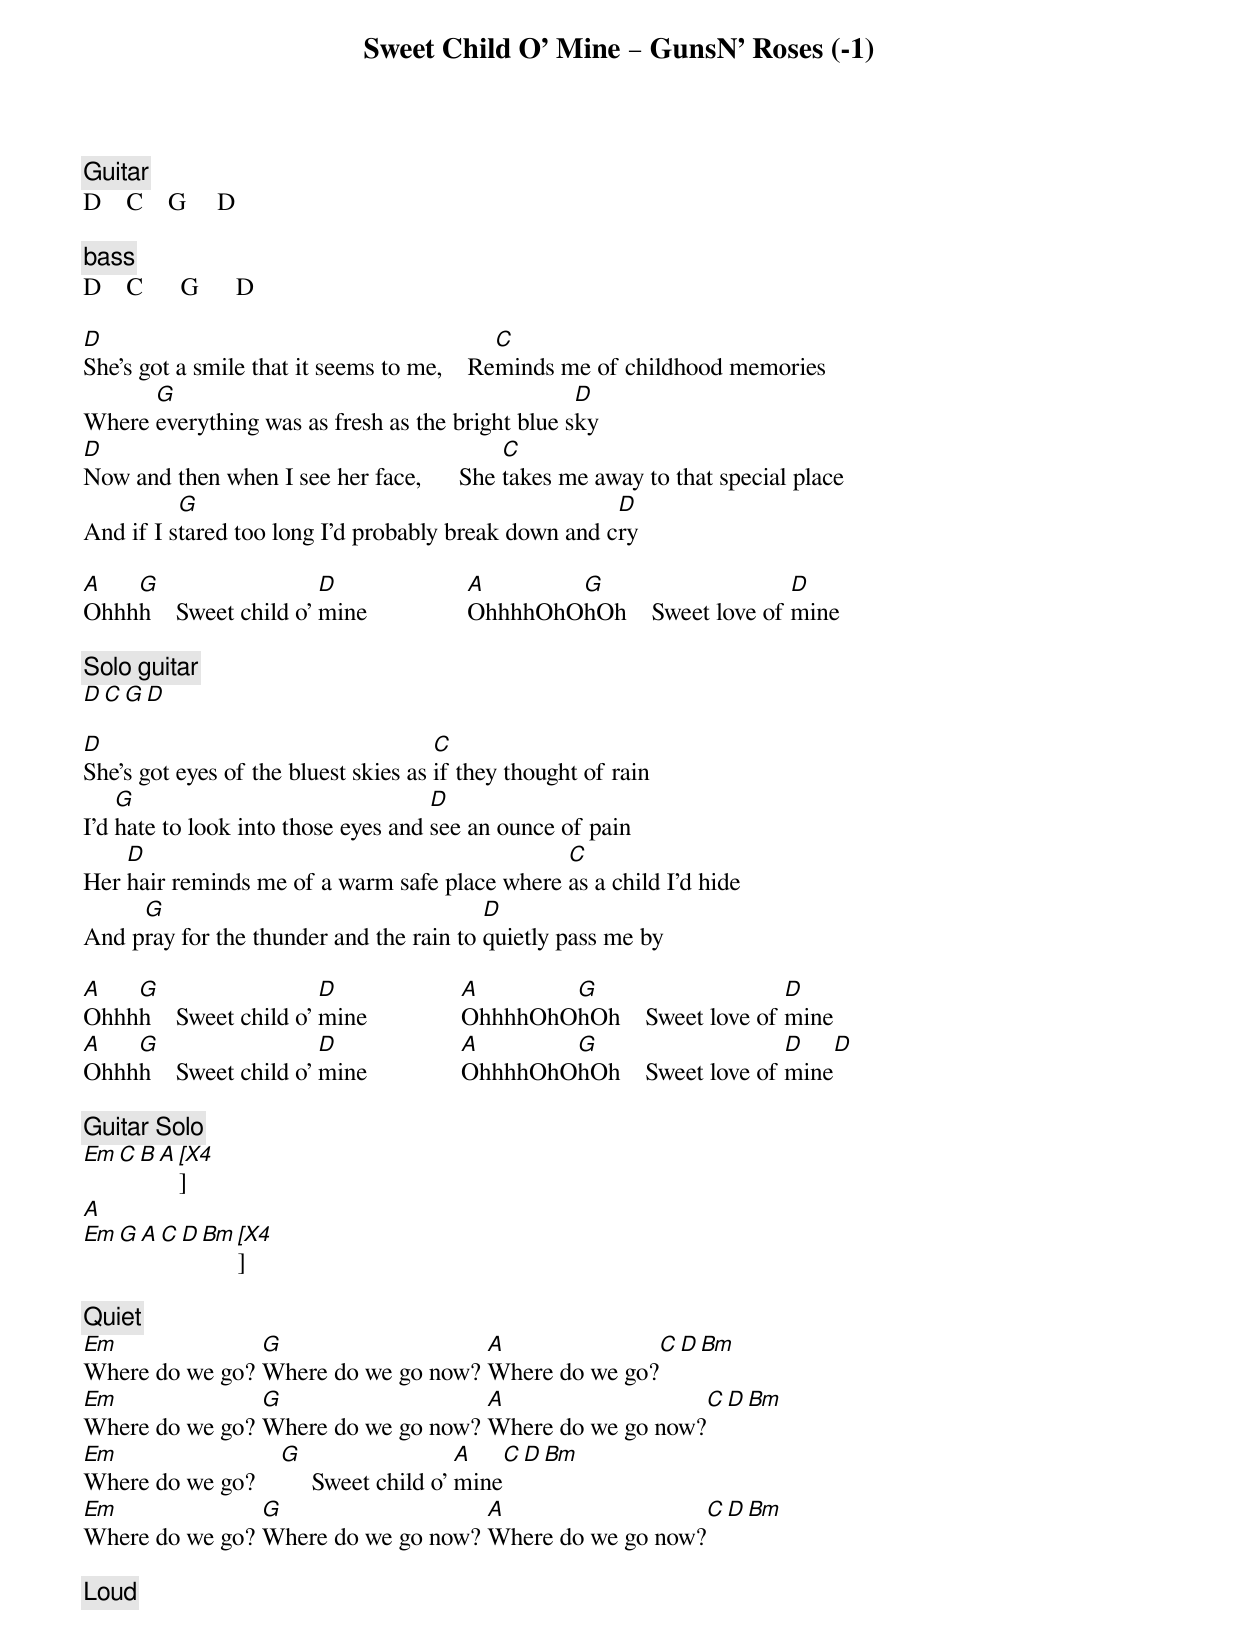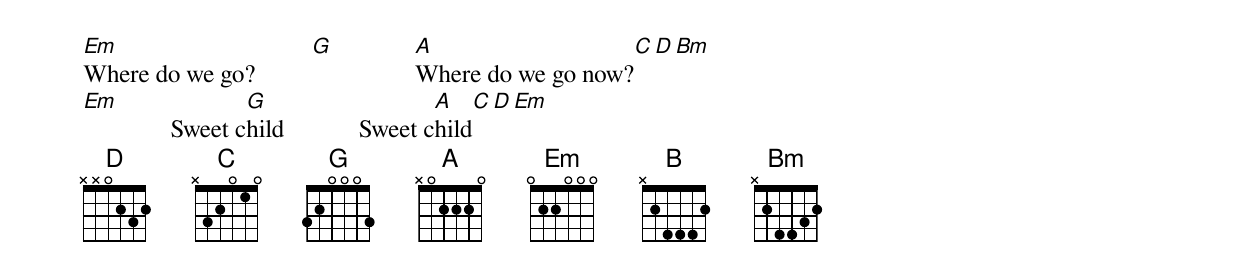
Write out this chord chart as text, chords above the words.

Sweet Child O' Mine – GunsN' Roses (-1)

[Guitar]
D    C    G     D

[bass]
D    C      G      D

D                                           C
She's got a smile that it seems to me,    Reminds me of childhood memories
      G                                           D
Where everything was as fresh as the bright blue sky
D                                          C
Now and then when I see her face,      She takes me away to that special place
          G                                           D
And if I stared too long I'd probably break down and cry

A   G                   D                   A       G                    D
Ohhhh    Sweet child o' mine                OhhhhOhOhOh    Sweet love of mine

[Solo guitar]
D    C    G     D

D                                     C
She's got eyes of the bluest skies as if they thought of rain
    G                                D
I'd hate to look into those eyes and see an ounce of pain
    D                                          C
Her hair reminds me of a warm safe place where as a child I'd hide
     G                                   D
And pray for the thunder and the rain to quietly pass me by

A   G                   D                  A       G                    D
Ohhhh    Sweet child o' mine               OhhhhOhOhOh    Sweet love of mine
A   G                   D                  A       G                    D       D
Ohhhh    Sweet child o' mine               OhhhhOhOhOh    Sweet love of mine

[Guitar Solo]
Em     C      B       A                   [X4]
A
Em     G     A       C   D Bm         [X4]

[Quiet]
Em              G                   A                 C   D Bm
Where do we go? Where do we go now? Where do we go?
Em              G                   A                       C   D Bm
Where do we go? Where do we go now? Where do we go now?
Em                 G                   A                    C   D Bm
Where do we go?         Sweet child o' mine
Em              G                   A                       C   D Bm
Where do we go? Where do we go now? Where do we go now?

[Loud]
Em                      G            A                      C   D Bm
Where do we go?                      Where do we go now?
Em                   G                      A         C   D   Em
              Sweet child            Sweet child
